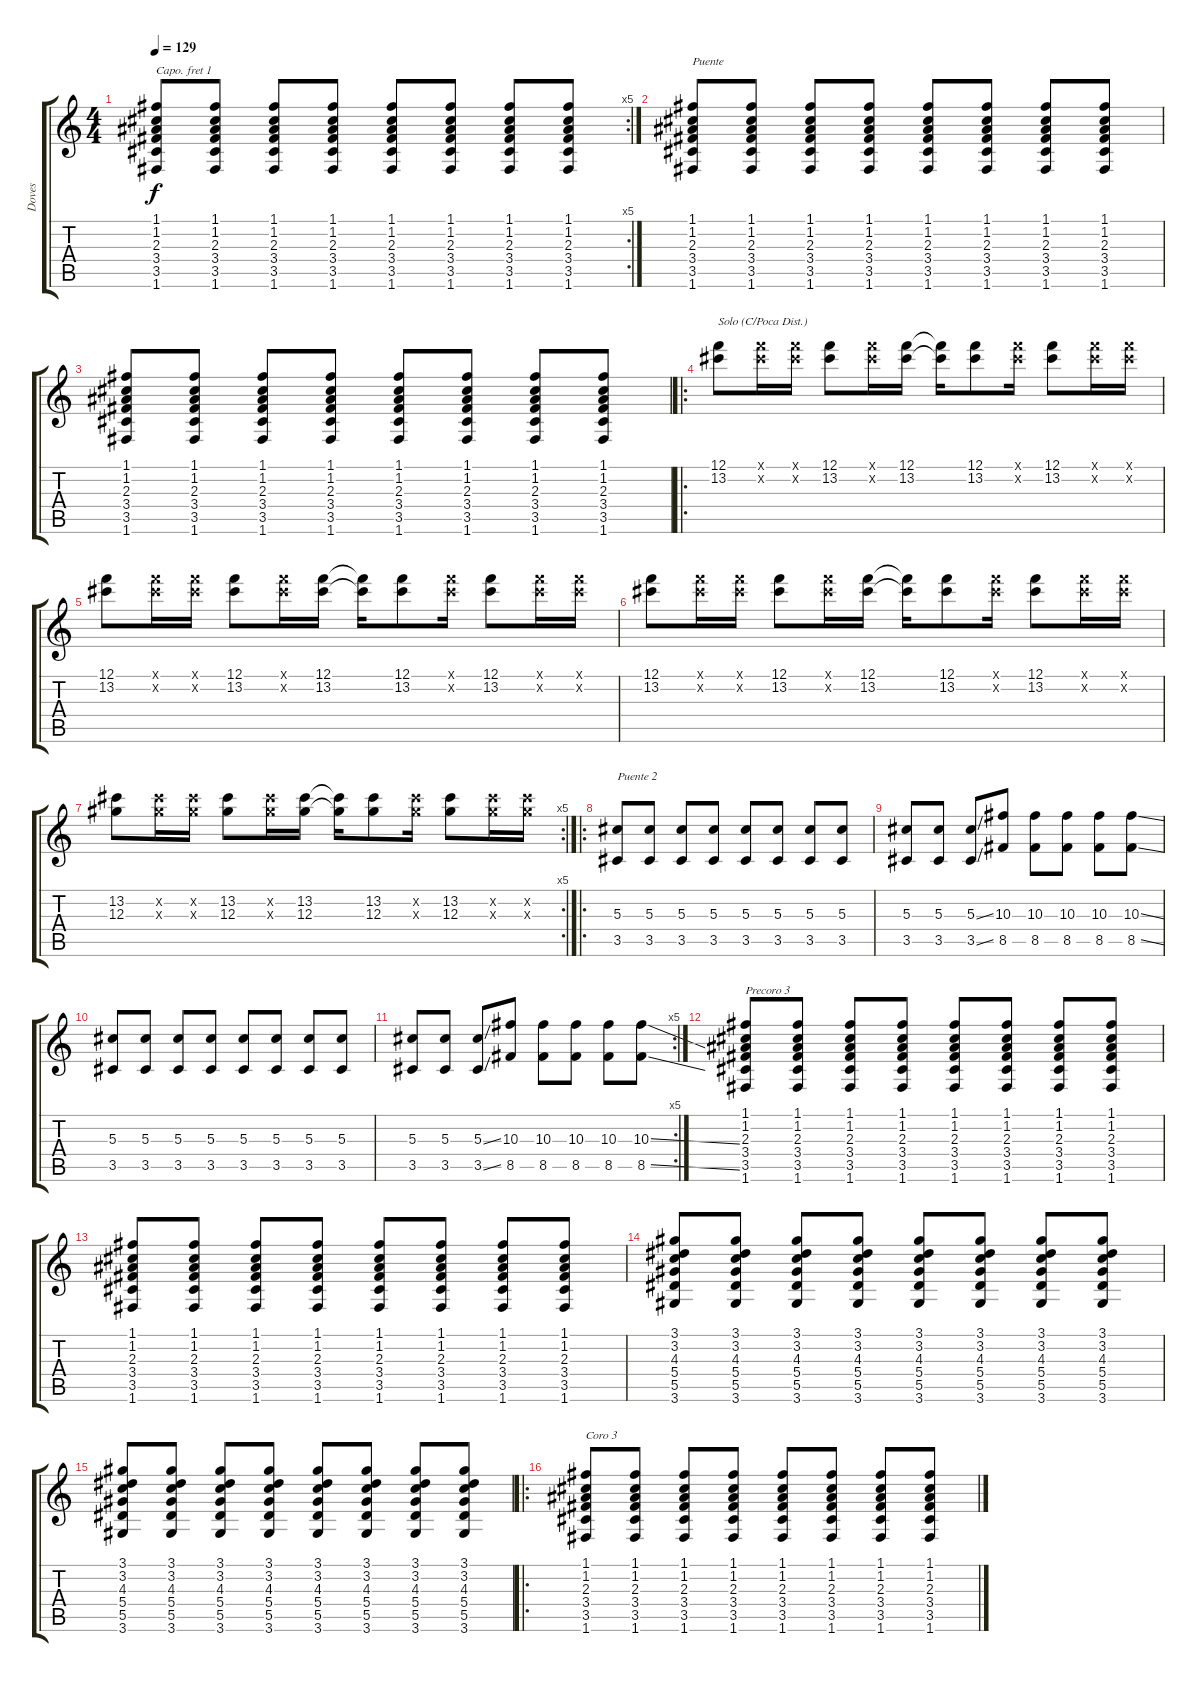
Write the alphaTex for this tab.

\track ("Doves" "Doves") {instrument electricguitarjazz}
\staff {score tabs}
\capo 1
\tuning (E4 B3 G3 D3 A2 E2) {hide}
\rc 5
\ts (4 4)
\tempo 129
\clef g2
\ks c
(1.1 1.2 2.3 3.4 3.5 1.6).8{dy f} (1.1 1.2 2.3 3.4 3.5 1.6).8 (1.1 1.2 2.3 3.4 3.5 1.6).8 (1.1 1.2 2.3 3.4 3.5 1.6).8 (1.1 1.2 2.3 3.4 3.5 1.6).8 (1.1 1.2 2.3 3.4 3.5 1.6).8 (1.1 1.2 2.3 3.4 3.5 1.6).8 (1.1 1.2 2.3 3.4 3.5 1.6).8 |
(1.1 1.2 2.3 3.4 3.5 1.6).8{txt "Puente "} (1.1 1.2 2.3 3.4 3.5 1.6).8 (1.1 1.2 2.3 3.4 3.5 1.6).8 (1.1 1.2 2.3 3.4 3.5 1.6).8 (1.1 1.2 2.3 3.4 3.5 1.6).8 (1.1 1.2 2.3 3.4 3.5 1.6).8 (1.1 1.2 2.3 3.4 3.5 1.6).8 (1.1 1.2 2.3 3.4 3.5 1.6).8 |
(1.1 1.2 2.3 3.4 3.5 1.6).8 (1.1 1.2 2.3 3.4 3.5 1.6).8 (1.1 1.2 2.3 3.4 3.5 1.6).8 (1.1 1.2 2.3 3.4 3.5 1.6).8 (1.1 1.2 2.3 3.4 3.5 1.6).8 (1.1 1.2 2.3 3.4 3.5 1.6).8 (1.1 1.2 2.3 3.4 3.5 1.6).8 (1.1 1.2 2.3 3.4 3.5 1.6).8 |
\ro
(12.1 13.2).8{txt "Solo (C/Poca Dist.)"} (12.1{x} 13.2{x}).16 (12.1{x} 13.2{x}).16 (12.1 13.2).8 (12.1{x} 13.2{x}).16 (12.1 13.2).16 (12.1{t} 13.2{t}).16 (12.1 13.2).8 (12.1{x} 13.2{x}).16 (12.1 13.2).8 (12.1{x} 13.2{x}).16 (12.1{x} 13.2{x}).16 |
(12.1 13.2).8 (12.1{x} 13.2{x}).16 (12.1{x} 13.2{x}).16 (12.1 13.2).8 (12.1{x} 13.2{x}).16 (12.1 13.2).16 (12.1{t} 13.2{t}).16 (12.1 13.2).8 (12.1{x} 13.2{x}).16 (12.1 13.2).8 (12.1{x} 13.2{x}).16 (12.1{x} 13.2{x}).16 |
(12.1 13.2).8 (12.1{x} 13.2{x}).16 (12.1{x} 13.2{x}).16 (12.1 13.2).8 (12.1{x} 13.2{x}).16 (12.1 13.2).16 (12.1{t} 13.2{t}).16 (12.1 13.2).8 (12.1{x} 13.2{x}).16 (12.1 13.2).8 (12.1{x} 13.2{x}).16 (12.1{x} 13.2{x}).16 |
\rc 5
(13.2 12.3).8 (13.2{x} 12.3{x}).16 (13.2{x} 12.3{x}).16 (13.2 12.3).8 (13.2{x} 12.3{x}).16 (13.2 12.3).16 (13.2{t} 12.3{t}).16 (13.2 12.3).8 (13.2{x} 12.3{x}).16 (13.2 12.3).8 (13.2{x} 12.3{x}).16 (13.2{x} 12.3{x}).16 |
\ro
(5.3 3.5).8{txt "Puente 2"} (5.3 3.5).8 (5.3 3.5).8 (5.3 3.5).8 (5.3 3.5).8 (5.3 3.5).8 (5.3 3.5).8 (5.3 3.5).8 |
(5.3 3.5).8 (5.3 3.5).8 (5.3{ss} 3.5{ss}).8 (10.3 8.5).8 (10.3 8.5).8 (10.3 8.5).8 (10.3 8.5).8 (10.3{ss} 8.5{ss}).8 |
(5.3 3.5).8 (5.3 3.5).8 (5.3 3.5).8 (5.3 3.5).8 (5.3 3.5).8 (5.3 3.5).8 (5.3 3.5).8 (5.3 3.5).8 |
\rc 5
(5.3 3.5).8 (5.3 3.5).8 (5.3{ss} 3.5{ss}).8 (10.3 8.5).8 (10.3 8.5).8 (10.3 8.5).8 (10.3 8.5).8 (10.3{ss} 8.5{ss}).8 |
(1.1 1.2 2.3 3.4 3.5 1.6).8{txt "Precoro 3"} (1.1 1.2 2.3 3.4 3.5 1.6).8 (1.1 1.2 2.3 3.4 3.5 1.6).8 (1.1 1.2 2.3 3.4 3.5 1.6).8 (1.1 1.2 2.3 3.4 3.5 1.6).8 (1.1 1.2 2.3 3.4 3.5 1.6).8 (1.1 1.2 2.3 3.4 3.5 1.6).8 (1.1 1.2 2.3 3.4 3.5 1.6).8 |
(1.1 1.2 2.3 3.4 3.5 1.6).8 (1.1 1.2 2.3 3.4 3.5 1.6).8 (1.1 1.2 2.3 3.4 3.5 1.6).8 (1.1 1.2 2.3 3.4 3.5 1.6).8 (1.1 1.2 2.3 3.4 3.5 1.6).8 (1.1 1.2 2.3 3.4 3.5 1.6).8 (1.1 1.2 2.3 3.4 3.5 1.6).8 (1.1 1.2 2.3 3.4 3.5 1.6).8 |
(3.1 3.2 4.3 5.4 5.5 3.6).8 (3.1 3.2 4.3 5.4 5.5 3.6).8 (3.1 3.2 4.3 5.4 5.5 3.6).8 (3.1 3.2 4.3 5.4 5.5 3.6).8 (3.1 3.2 4.3 5.4 5.5 3.6).8 (3.1 3.2 4.3 5.4 5.5 3.6).8 (3.1 3.2 4.3 5.4 5.5 3.6).8 (3.1 3.2 4.3 5.4 5.5 3.6).8 |
(3.1 3.2 4.3 5.4 5.5 3.6).8 (3.1 3.2 4.3 5.4 5.5 3.6).8 (3.1 3.2 4.3 5.4 5.5 3.6).8 (3.1 3.2 4.3 5.4 5.5 3.6).8 (3.1 3.2 4.3 5.4 5.5 3.6).8 (3.1 3.2 4.3 5.4 5.5 3.6).8 (3.1 3.2 4.3 5.4 5.5 3.6).8 (3.1 3.2 4.3 5.4 5.5 3.6).8 |
\ro
(1.1 1.2 2.3 3.4 3.5 1.6).8{txt "Coro 3"} (1.1 1.2 2.3 3.4 3.5 1.6).8 (1.1 1.2 2.3 3.4 3.5 1.6).8 (1.1 1.2 2.3 3.4 3.5 1.6).8 (1.1 1.2 2.3 3.4 3.5 1.6).8 (1.1 1.2 2.3 3.4 3.5 1.6).8 (1.1 1.2 2.3 3.4 3.5 1.6).8 (1.1 1.2 2.3 3.4 3.5 1.6).8
